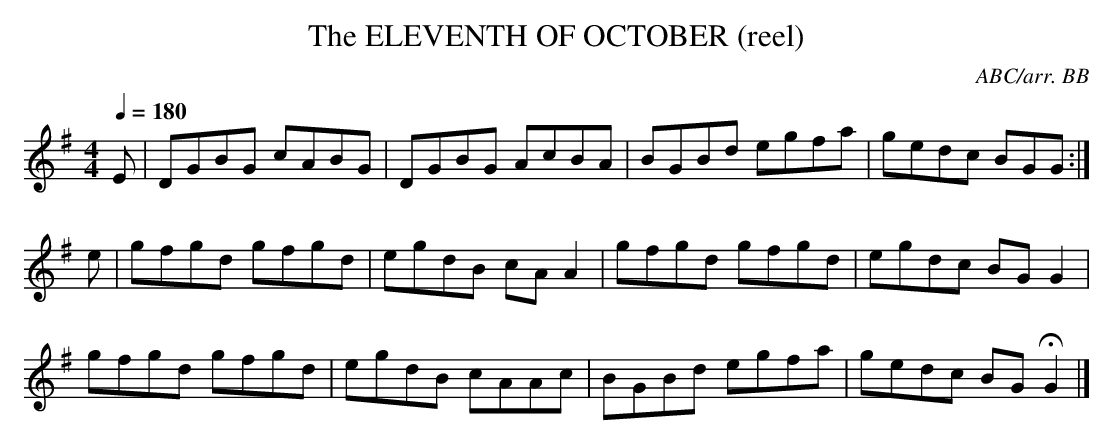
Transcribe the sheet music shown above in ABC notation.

X:1
T:ELEVENTH OF OCTOBER (reel), The
C:ABC/arr. BB
Q:1/4=180
L:1/8
M:4/4
K:G % source key = A
E|DGBG cABG|DGBG AcBA|BGBd egfa|gedc BGG :|
e|gfgd gfgd|egdB cAA2|gfgd gfgd|egdc BGG2|
gfgd gfgd|egdB cAAc|BGBd egfa|gedc BGHG2|]
